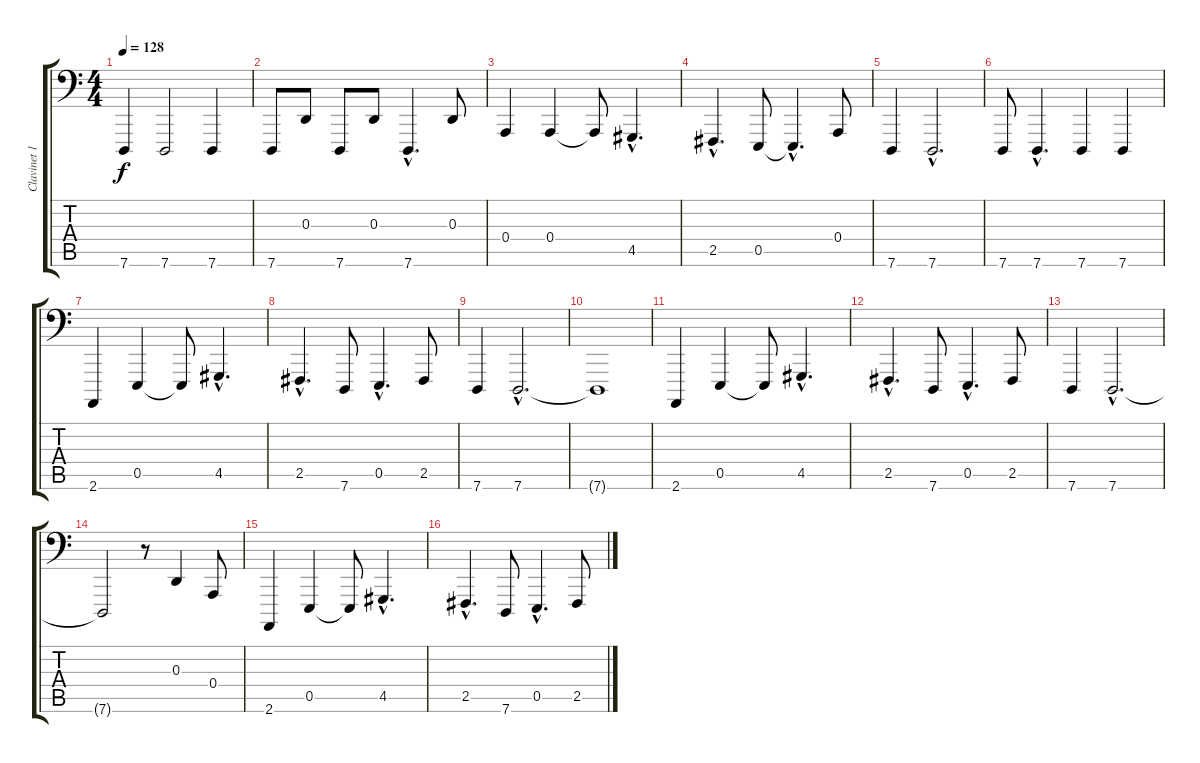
\track ("Clavinet 1" "Clavinet 1") {instrument clavinet}
\staff {score tabs}
\tuning (C3 G2 D2 A1 E1 G0) {hide}
\ts (4 4)
\tempo 128
\clef f4
\ks c
7.6.4{dy f} 7.6.2 7.6.4 |
7.6.8 0.3.8 7.6.8 0.3.8 7.6{hac}.4{d} 0.3.8 |
0.4.4 0.4.4 0.4{t}.8 4.5{hac}.4{d} |
2.5{hac}.4{d} 0.5.8 0.5{hac t}.4{d} 0.4.8 |
7.6.4 7.6{hac}.2{d} |
7.6.8 7.6{hac}.4{d} 7.6.4 7.6.4 |
2.6.4 0.5.4 0.5{t}.8 4.5{hac}.4{d} |
2.5{hac}.4{d} 7.6.8 0.5{hac}.4{d} 2.5.8 |
7.6.4 7.6{hac}.2{d} |
7.6{t}.1 |
2.6.4 0.5.4 0.5{t}.8 4.5{hac}.4{d} |
2.5{hac}.4{d} 7.6.8 0.5{hac}.4{d} 2.5.8 |
7.6.4 7.6{hac}.2{d} |
7.6{t}.2 r.8 0.3.4 0.4.8 |
2.6.4 0.5.4 0.5{t}.8 4.5{hac}.4{d} |
2.5{hac}.4{d} 7.6.8 0.5{hac}.4{d} 2.5.8
